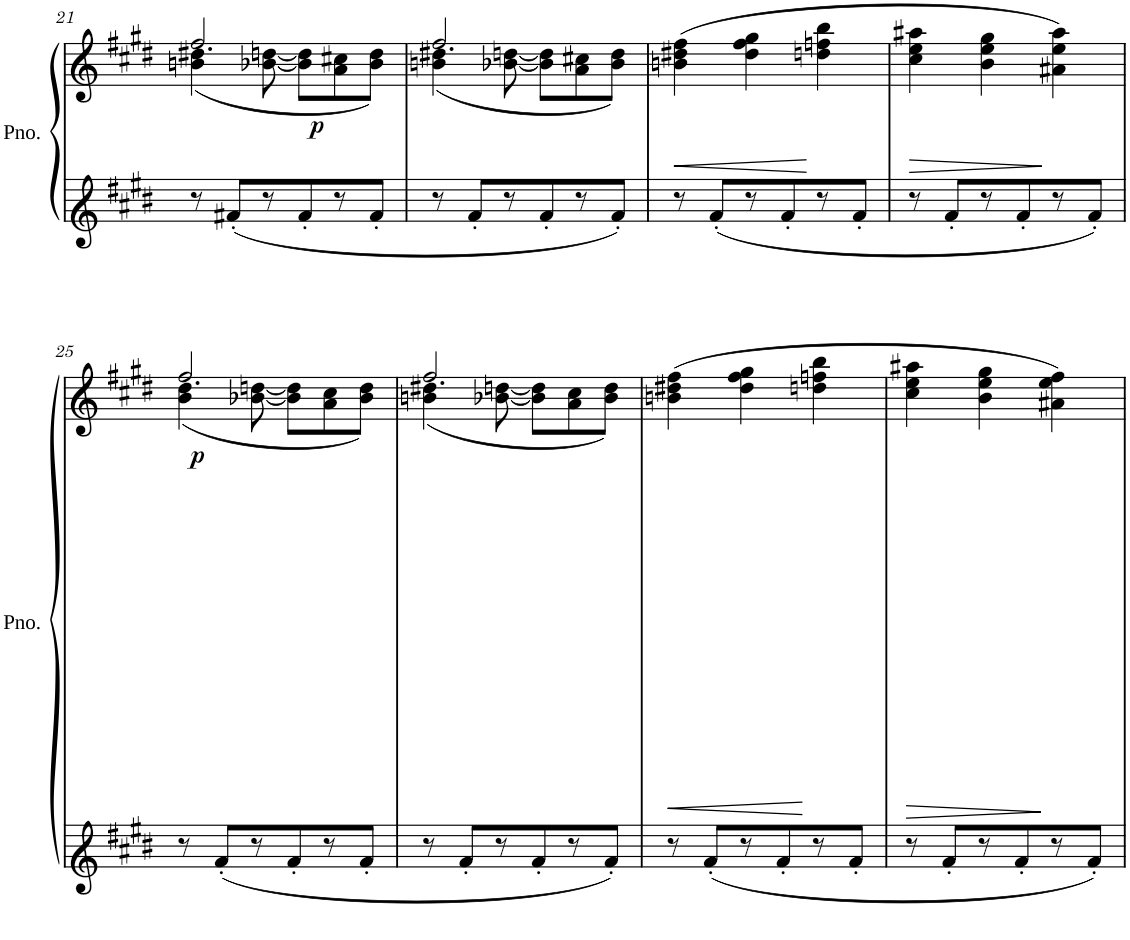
**kern	**kern	**dynam
*part1	*part1	*part1
*staff2	*staff1	*staff1/2
*I"Piano	*	*
*I'Pno.	*	*
!!LO:PB:g=z
*clefG1	*clefG2	*
*k[f#c#g#d#]	*k[f#c#g#d#]	*
*M6/8	*M6/8	*
=21	=21	=21
*	*^	*
!	!	!	!LO:DY:b
8r	(<4bn\ 4dd#X\	2.ff#/	p
8a#X'/L	.	.	.
8r	[<8b-X\ [8ddn\	.	.
8a#'/	8b-\] 8dd\]L	.	.
8r	8a\ 8cc#X\	.	.
8a#'/J	8b-\ 8dd\J)	.	.
=22	=22	=22	=22
8r	(<4bn\ 4dd#X\	2.ff#/	.
8a'/L	.	.	.
8r	[<8b-X\ [8ddn\	.	.
8a'/	8b-\] 8dd\]L	.	.
8r	8a\ 8cc#X\	.	.
8a'/J	8b-\ 8dd\J)	.	.
*	*v	*v	*
=23	=23	=23
!	!	!LO:HP:b
8r	(4bn\ 4dd#X\ 4ff#\	<
8a'/L	.	.
8r	4dd#\ 4ff#\ 4gg#\	.
8a'/	.	.
8r	4ddn\ 4ffn\ 4bb\	[
8a'/J	.	.
=24	=24	=24
!	!	!LO:HP:b
8r	4cc#\ 4ee\ 4aa#X\	>
8a'/L	.	.
8r	4b\ 4ee\ 4gg#\	.
8a'/	.	.
8r	4a#X\ 4ee\ 4aa#\)	]
8a'/J	.	.
!!LO:LB:g=z
=25	=25	=25
*	*^	*
!	!	!	!LO:DY:b
8r	(<4b\ 4dd#\	2.ff#/	p
8a'/L	.	.	.
8r	[<8b-X\ [8ddn\	.	.
8a'/	8b-\] 8dd\]L	.	.
8r	8a\ 8cc#\	.	.
8a'/J	8b-\ 8dd\J)	.	.
=26	=26	=26	=26
8r	(<4bn\ 4dd#X\	2.ff#/	.
8a'/L	.	.	.
8r	[<8b-X\ [8ddn\	.	.
8a'/	8b-\] 8dd\]L	.	.
8r	8a\ 8cc#\	.	.
8a'/J	8b-\ 8dd\J)	.	.
*	*v	*v	*
=27	=27	=27
!	!	!LO:HP:b
8r	(4bn\ 4dd#X\ 4ff#\	<
8a'/L	.	.
8r	4dd#\ 4ff#\ 4gg#\	.
8a'/	.	.
8r	4ddn\ 4ffn\ 4bb\	[
8a'/J	.	.
=28	=28	=28
!	!	!LO:HP:b
8r	4cc#\ 4ee\ 4aa#X\	>
8a'/L	.	.
8r	4b\ 4ee\ 4gg#\	.
8a'/	.	.
8r	4a#X\ 4ee\ 4ff#\)	]
8a'/J	.	.
=	=	=
*-	*-	*-
